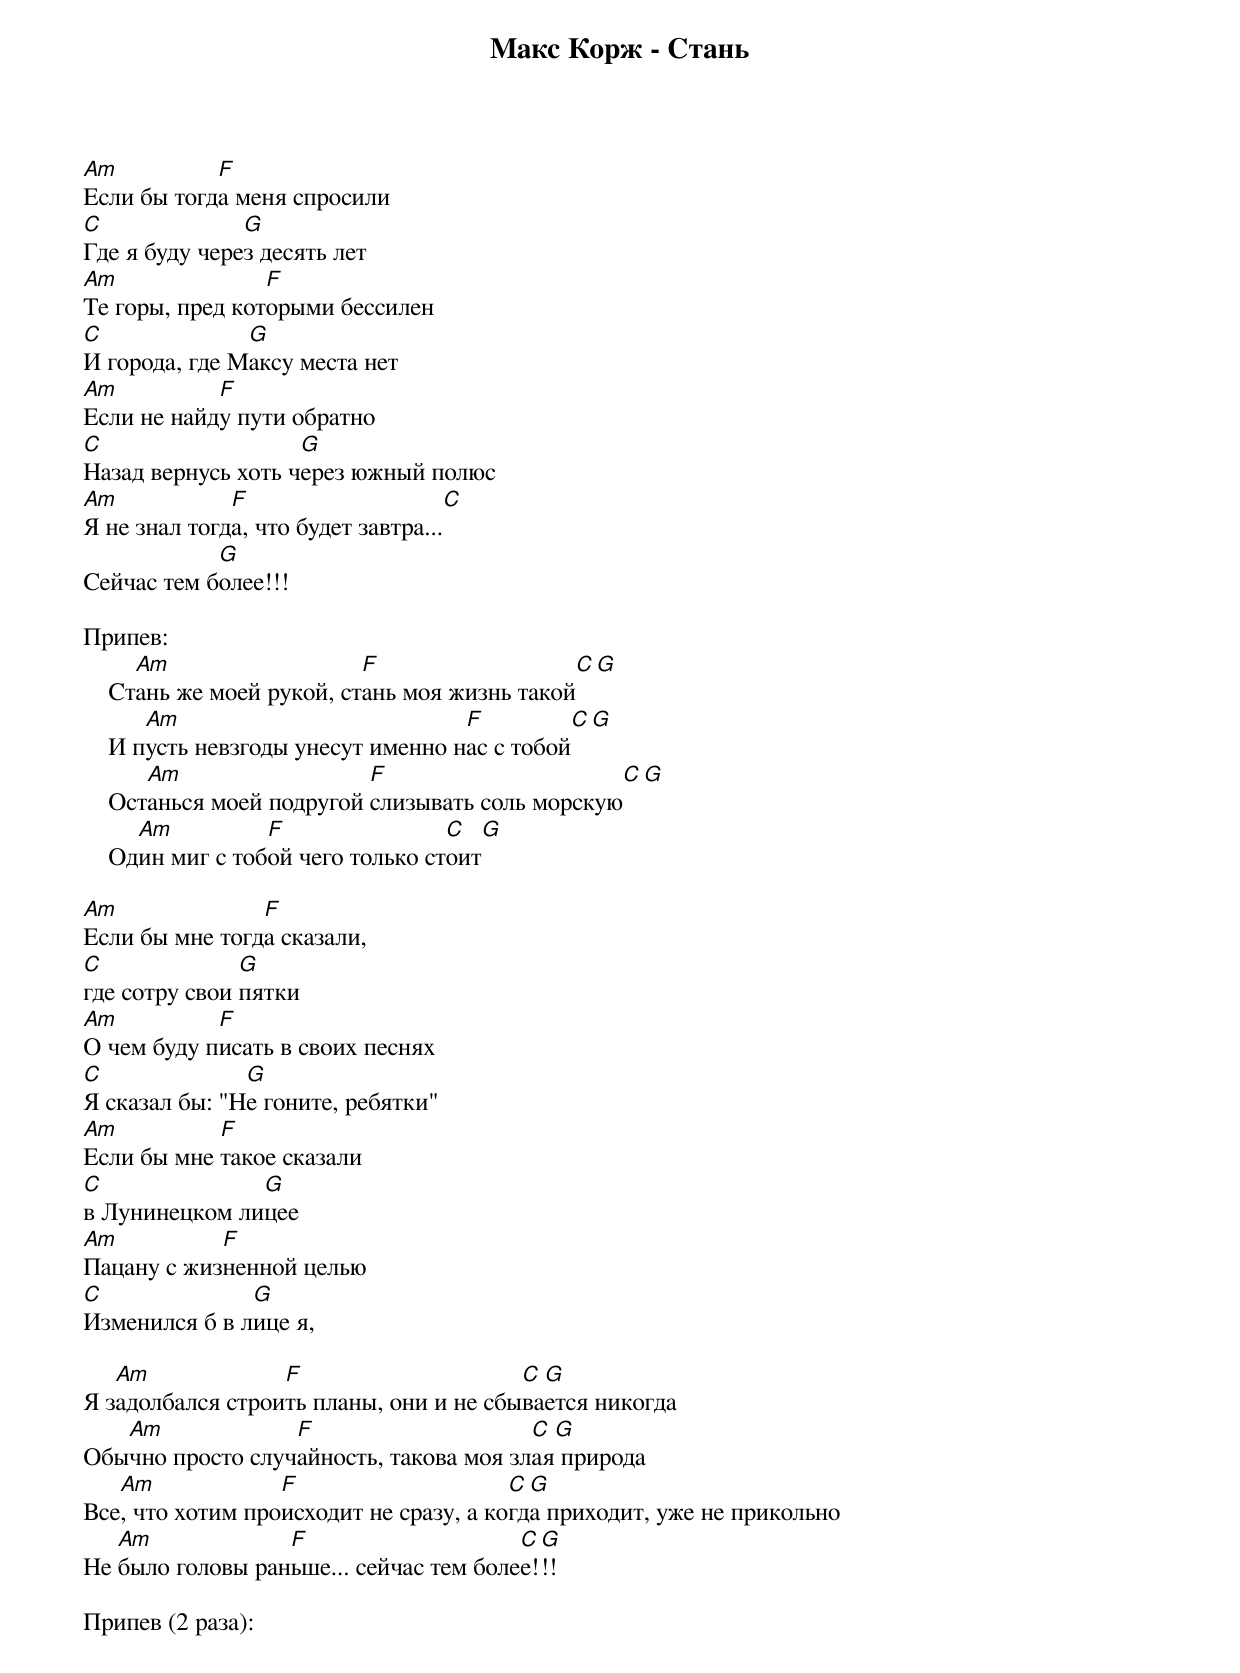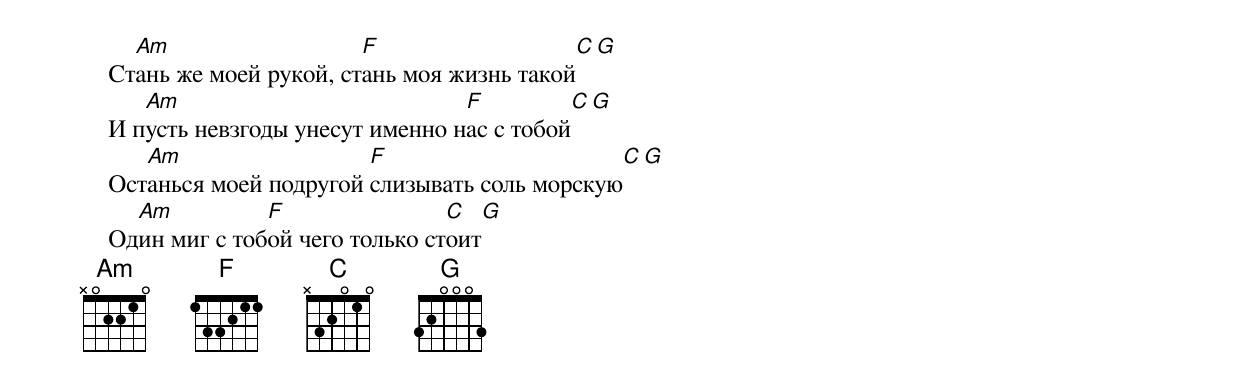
Макс Корж - Стань

Am          F
Если бы тогда меня спросили
C              G
Где я буду через десять лет
Am               F
Те горы, пред которыми бессилен
C              G
И города, где Максу места нет
Am          F
Если не найду пути обратно
C                   G
Назад вернусь хоть через южный полюс
Am            F                     C
Я не знал тогда, что будет завтра...
            G
Сейчас тем более!!!

Припев:
      Am                   F                   C  G
    Стань же моей рукой, стань моя жизнь такой
       Am                           F          C  G
    И пусть невзгоды унесут именно нас с тобой
       Am                  F                     C  G
    Останься моей подругой слизывать соль морскую
      Am          F                C   G
    Один миг с тобой чего только стоит

Am              F
Если бы мне тогда сказали,
C              G
где сотру свои пятки
Am          F
О чем буду писать в своих песнях
C              G
Я сказал бы: "Не гоните, ребятки"
Am          F
Если бы мне такое сказали
C              G
в Лунинецком лицее
Am          F
Пацану с жизненной целью
C              G
Изменился б в лице я,

   Am             F                     C G
Я задолбался строить планы, они и не сбывается никогда
   Am             F                     C G
Обычно просто случайность, такова моя злая природа
   Am             F                     C G
Все, что хотим происходит не сразу, а когда приходит, уже не прикольно
   Am             F                     C G
Не было головы раньше... сейчас тем более!!!

Припев (2 раза):
      Am                   F                   C  G
    Стань же моей рукой, стань моя жизнь такой
       Am                           F          C  G
    И пусть невзгоды унесут именно нас с тобой
       Am                  F                     C  G
    Останься моей подругой слизывать соль морскую
      Am          F                C   G
    Один миг с тобой чего только стоит
